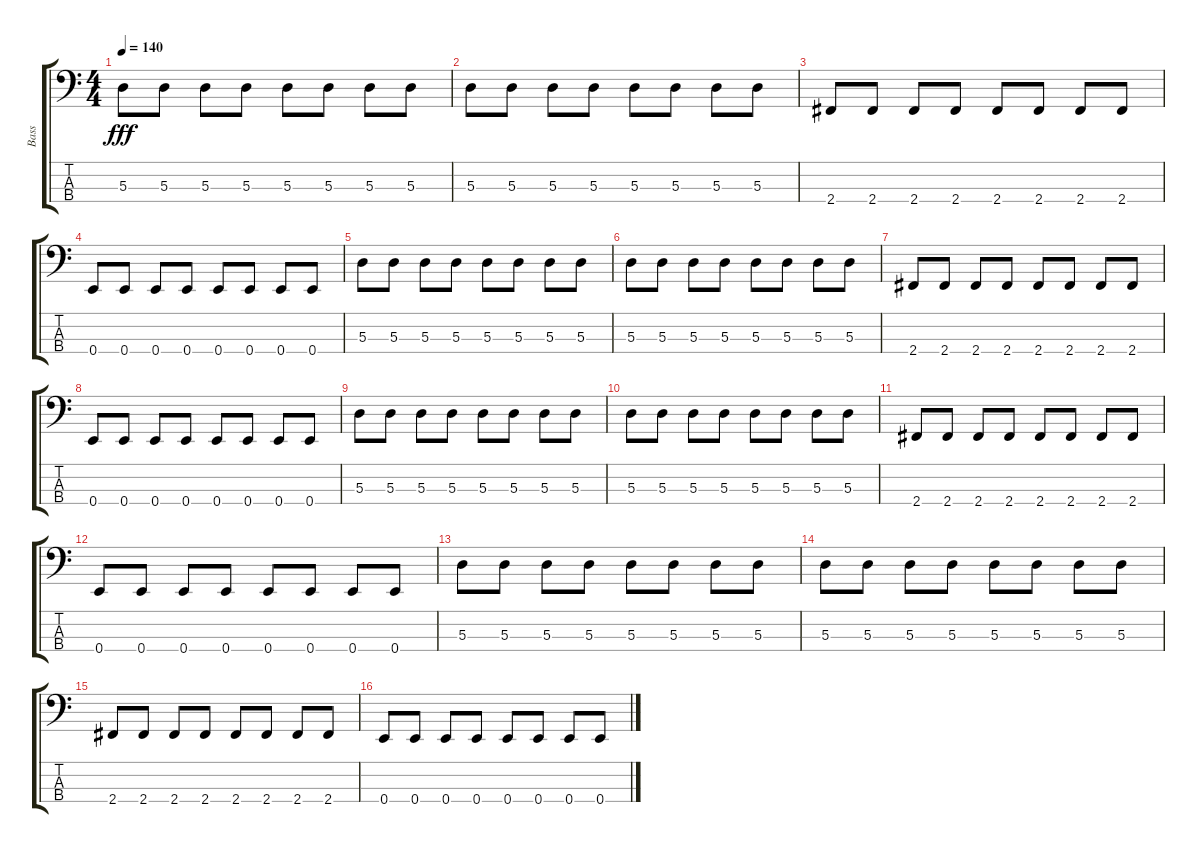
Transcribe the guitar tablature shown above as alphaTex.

\track ("Bass" "Bass") {instrument acousticbass}
\staff {score tabs}
\tuning (G2 D2 A1 E1) {hide}
\ts (4 4)
\tempo 140
\clef f4
\ks c
5.3.8{dy fff} 5.3.8 5.3.8 5.3.8 5.3.8 5.3.8 5.3.8 5.3.8 |
5.3.8 5.3.8 5.3.8 5.3.8 5.3.8 5.3.8 5.3.8 5.3.8 |
2.4.8 2.4.8 2.4.8 2.4.8 2.4.8 2.4.8 2.4.8 2.4.8 |
0.4.8 0.4.8 0.4.8 0.4.8 0.4.8 0.4.8 0.4.8 0.4.8 |
5.3.8 5.3.8 5.3.8 5.3.8 5.3.8 5.3.8 5.3.8 5.3.8 |
5.3.8 5.3.8 5.3.8 5.3.8 5.3.8 5.3.8 5.3.8 5.3.8 |
2.4.8 2.4.8 2.4.8 2.4.8 2.4.8 2.4.8 2.4.8 2.4.8 |
0.4.8 0.4.8 0.4.8 0.4.8 0.4.8 0.4.8 0.4.8 0.4.8 |
5.3.8 5.3.8 5.3.8 5.3.8 5.3.8 5.3.8 5.3.8 5.3.8 |
5.3.8 5.3.8 5.3.8 5.3.8 5.3.8 5.3.8 5.3.8 5.3.8 |
2.4.8 2.4.8 2.4.8 2.4.8 2.4.8 2.4.8 2.4.8 2.4.8 |
0.4.8 0.4.8 0.4.8 0.4.8 0.4.8 0.4.8 0.4.8 0.4.8 |
5.3.8 5.3.8 5.3.8 5.3.8 5.3.8 5.3.8 5.3.8 5.3.8 |
5.3.8 5.3.8 5.3.8 5.3.8 5.3.8 5.3.8 5.3.8 5.3.8 |
2.4.8 2.4.8 2.4.8 2.4.8 2.4.8 2.4.8 2.4.8 2.4.8 |
0.4.8 0.4.8 0.4.8 0.4.8 0.4.8 0.4.8 0.4.8 0.4.8
